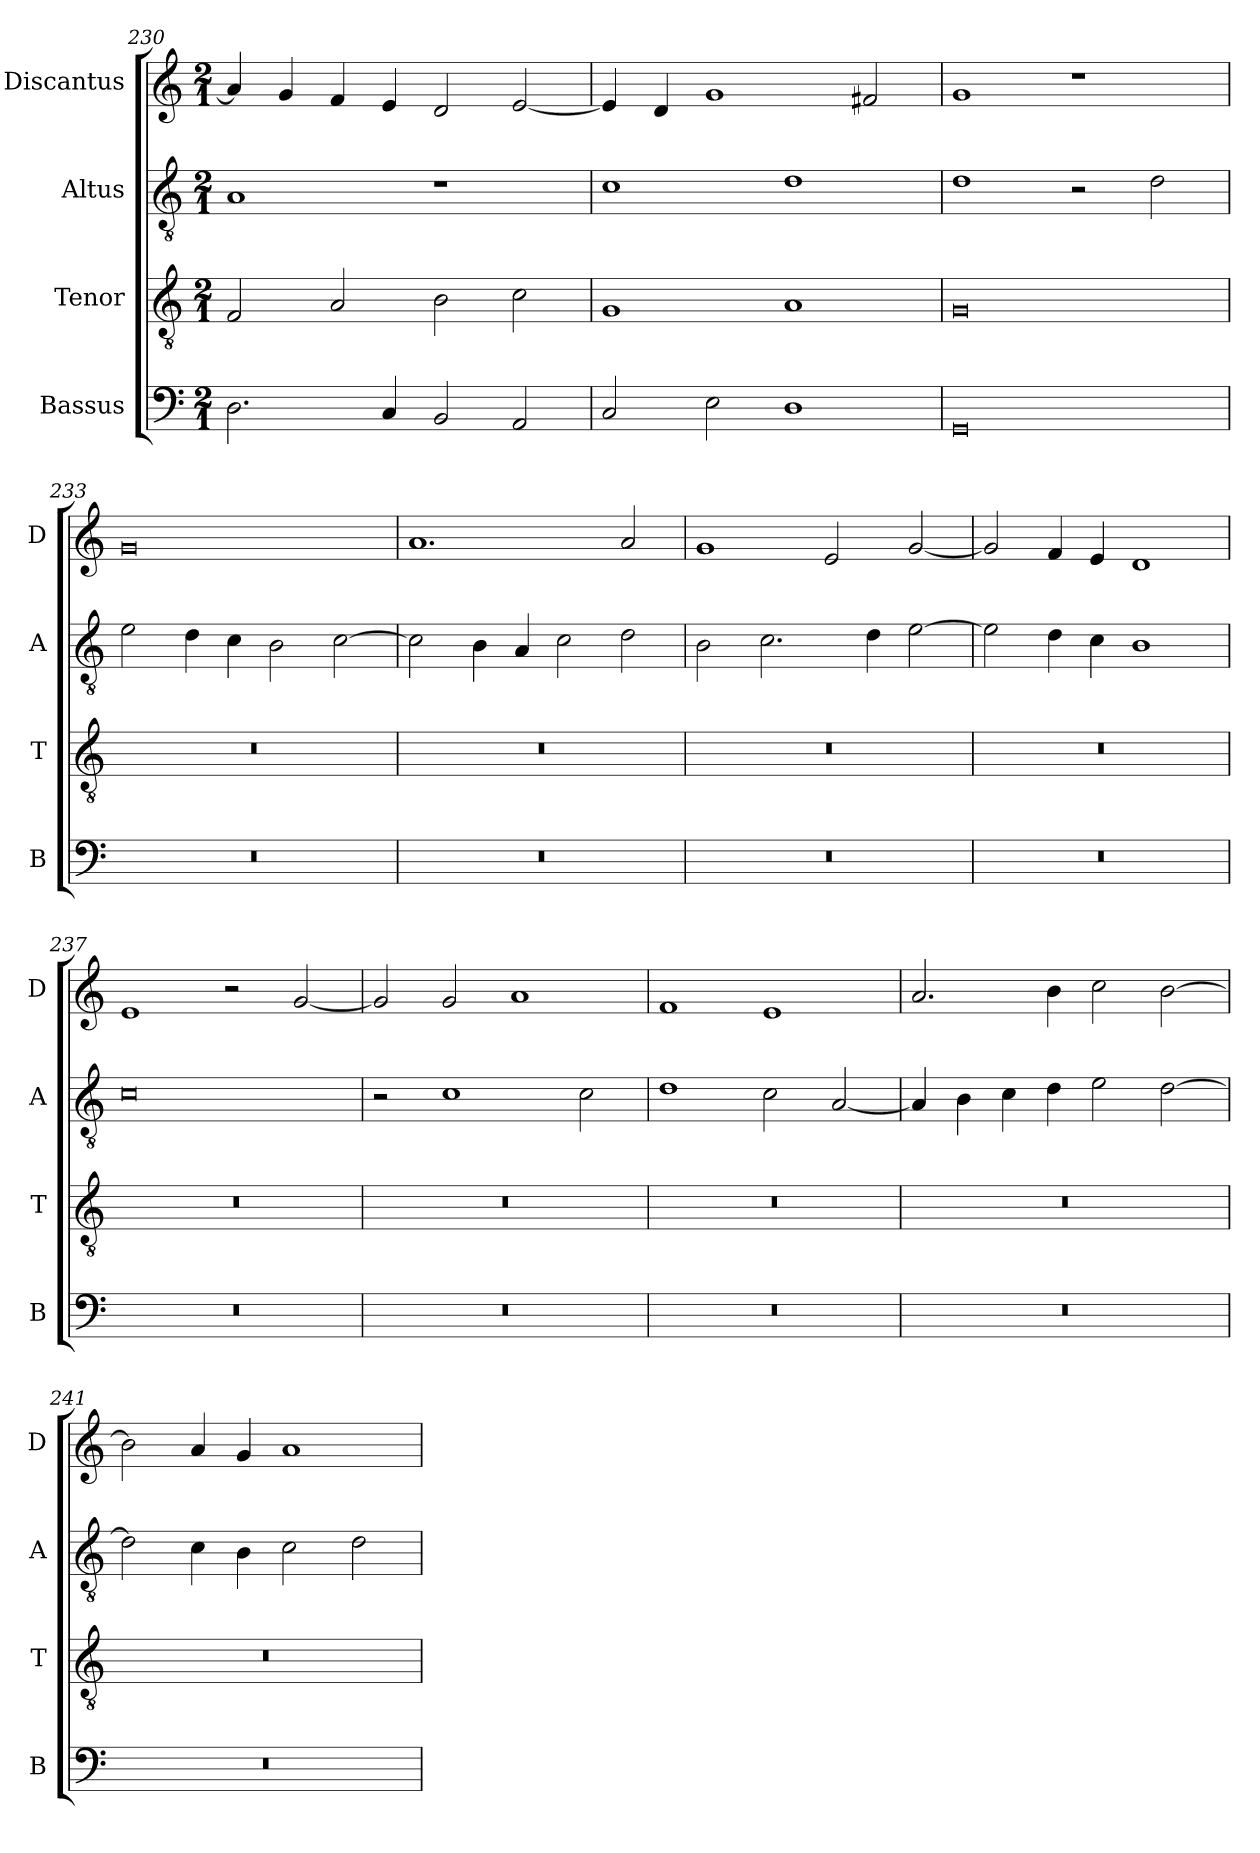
**kern	**kern	**kern	**kern
*part4	*part3	*part2	*part1
*staff4	*staff3	*staff2	*staff1
*I"Bassus	*I"Tenor	*I"Altus	*I"Discantus
*I'B	*I'T	*I'A	*I'D
*clefF4	*clefGv2	*clefGv2	*clefG2
*k[]	*k[]	*k[]	*k[]
*M2/1	*M2/1	*M2/1	*M2/1
=230	=230	=230	=230
2.D	2F	1A	4a]
.	.	.	4g
.	2A	.	4f
4C	.	.	4e
2BB	2B	1r	2d
2AA	2c	.	[2e
=231	=231	=231	=231
2C	1G	1c	4e]
.	.	.	4d
2E	.	.	1g
1D	1A	1d	.
.	.	.	2f#X
=232	=232	=232	=232
0GG	0G	1d	1g
.	.	2r	1r
.	.	2d	.
=233	=233	=233	=233
0r	0r	2e	0g
.	.	4d	.
.	.	4c	.
.	.	2B	.
.	.	[2c	.
=234	=234	=234	=234
0r	0r	2c]	1.a
.	.	4B	.
.	.	4A	.
.	.	2c	.
.	.	2d	2a
=235	=235	=235	=235
0r	0r	2B	1g
.	.	2.c	.
.	.	.	2e
.	.	4d	.
.	.	[2e	[2g
=236	=236	=236	=236
0r	0r	2e]	2g]
.	.	4d	4f
.	.	4c	4e
.	.	1B	1d
=237	=237	=237	=237
0r	0r	0c	1e
.	.	.	2r
.	.	.	[2g
=238	=238	=238	=238
0r	0r	2r	2g]
.	.	1c	2g
.	.	.	1a
.	.	2c	.
=239	=239	=239	=239
0r	0r	1d	1f
.	.	2c	1e
.	.	[2A	.
=240	=240	=240	=240
0r	0r	4A]	2.a
.	.	4B	.
.	.	4c	.
.	.	4d	4b
.	.	2e	2cc
.	.	[2d	[2b
=241	=241	=241	=241
0r	0r	2d]	2b]
.	.	4c	4a
.	.	4B	4g
.	.	2c	1a
.	.	2d	.
=	=	=	=
*-	*-	*-	*-
